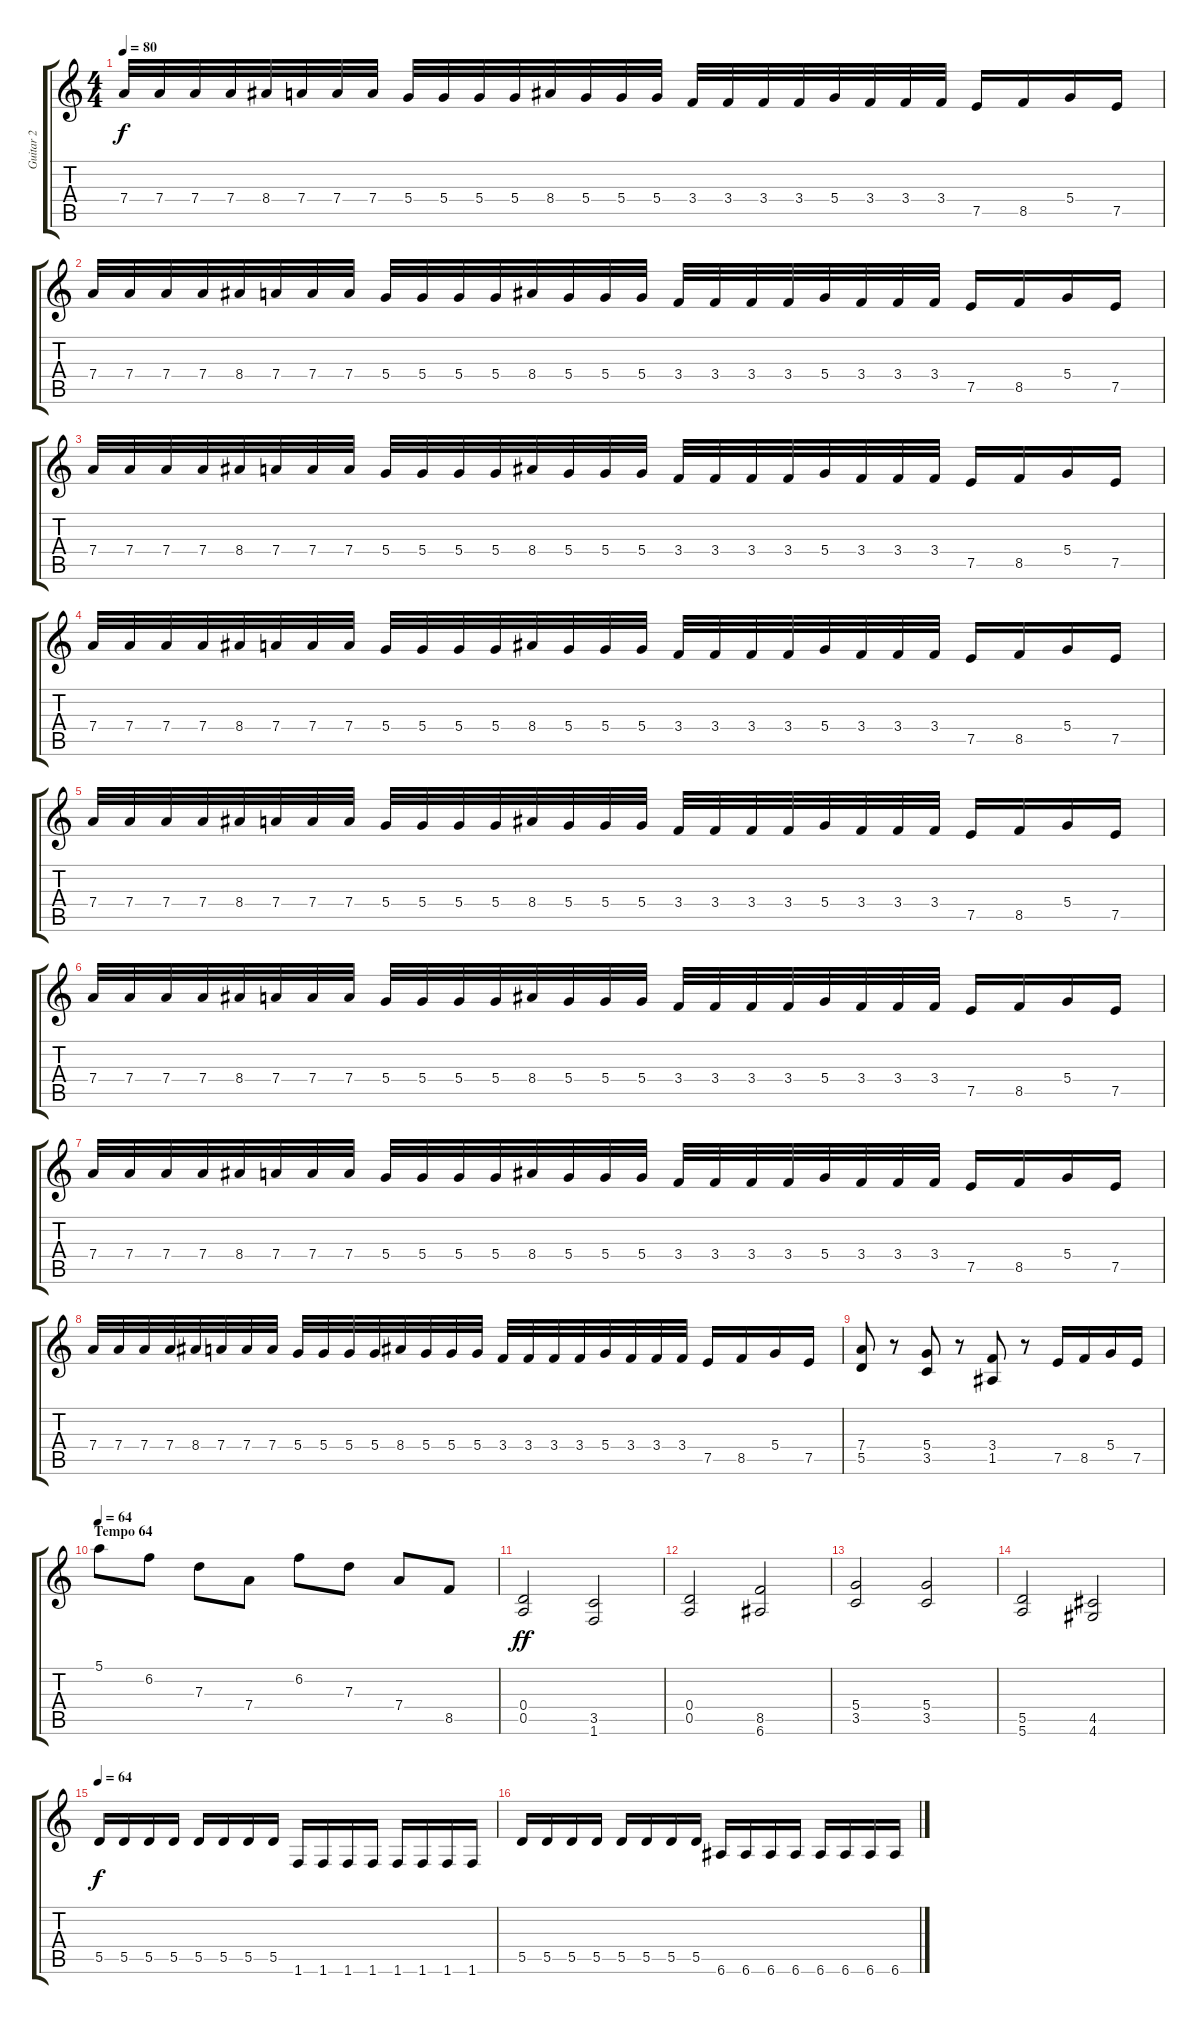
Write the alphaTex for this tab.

\track ("Guitar 2" "Guitar 2") {instrument overdrivenguitar}
\staff {score tabs}
\tuning (E4 B3 G3 D3 A2 E2) {hide}
\ts (4 4)
\tempo 80
\clef g2
\ks c
7.4.32{dy f} 7.4.32 7.4.32 7.4.32 8.4.32 7.4.32 7.4.32 7.4.32 5.4.32 5.4.32 5.4.32 5.4.32 8.4.32 5.4.32 5.4.32 5.4.32 3.4.32 3.4.32 3.4.32 3.4.32 5.4.32 3.4.32 3.4.32 3.4.32 7.5.16 8.5.16 5.4.16 7.5.16 |
7.4.32 7.4.32 7.4.32 7.4.32 8.4.32 7.4.32 7.4.32 7.4.32 5.4.32 5.4.32 5.4.32 5.4.32 8.4.32 5.4.32 5.4.32 5.4.32 3.4.32 3.4.32 3.4.32 3.4.32 5.4.32 3.4.32 3.4.32 3.4.32 7.5.16 8.5.16 5.4.16 7.5.16 |
7.4.32 7.4.32 7.4.32 7.4.32 8.4.32 7.4.32 7.4.32 7.4.32 5.4.32 5.4.32 5.4.32 5.4.32 8.4.32 5.4.32 5.4.32 5.4.32 3.4.32 3.4.32 3.4.32 3.4.32 5.4.32 3.4.32 3.4.32 3.4.32 7.5.16 8.5.16 5.4.16 7.5.16 |
7.4.32 7.4.32 7.4.32 7.4.32 8.4.32 7.4.32 7.4.32 7.4.32 5.4.32 5.4.32 5.4.32 5.4.32 8.4.32 5.4.32 5.4.32 5.4.32 3.4.32 3.4.32 3.4.32 3.4.32 5.4.32 3.4.32 3.4.32 3.4.32 7.5.16 8.5.16 5.4.16 7.5.16 |
7.4.32 7.4.32 7.4.32 7.4.32 8.4.32 7.4.32 7.4.32 7.4.32 5.4.32 5.4.32 5.4.32 5.4.32 8.4.32 5.4.32 5.4.32 5.4.32 3.4.32 3.4.32 3.4.32 3.4.32 5.4.32 3.4.32 3.4.32 3.4.32 7.5.16 8.5.16 5.4.16 7.5.16 |
7.4.32 7.4.32 7.4.32 7.4.32 8.4.32 7.4.32 7.4.32 7.4.32 5.4.32 5.4.32 5.4.32 5.4.32 8.4.32 5.4.32 5.4.32 5.4.32 3.4.32 3.4.32 3.4.32 3.4.32 5.4.32 3.4.32 3.4.32 3.4.32 7.5.16 8.5.16 5.4.16 7.5.16 |
7.4.32 7.4.32 7.4.32 7.4.32 8.4.32 7.4.32 7.4.32 7.4.32 5.4.32 5.4.32 5.4.32 5.4.32 8.4.32 5.4.32 5.4.32 5.4.32 3.4.32 3.4.32 3.4.32 3.4.32 5.4.32 3.4.32 3.4.32 3.4.32 7.5.16 8.5.16 5.4.16 7.5.16 |
7.4.32 7.4.32 7.4.32 7.4.32 8.4.32 7.4.32 7.4.32 7.4.32 5.4.32 5.4.32 5.4.32 5.4.32 8.4.32 5.4.32 5.4.32 5.4.32 3.4.32 3.4.32 3.4.32 3.4.32 5.4.32 3.4.32 3.4.32 3.4.32 7.5.16 8.5.16 5.4.16 7.5.16 |
(7.4 5.5).8 r.8 (5.4 3.5).8 r.8 (3.4 1.5).8 r.8 7.5.16 8.5.16 5.4.16 7.5.16 |
\section ("" "Tempo 64")
\tempo 64
5.1.8 6.2.8 7.3.8 7.4.8 6.2.8 7.3.8 7.4.8 8.5.8 |
(0.4 0.5).2{dy ff} (3.5 1.6).2 |
(0.4 0.5).2 (8.5 6.6).2 |
(5.4 3.5).2 (5.4 3.5).2 |
(5.5 5.6).2 (4.5 4.6).2 |
\tempo 64
5.5.16{dy f} 5.5.16 5.5.16 5.5.16 5.5.16 5.5.16 5.5.16 5.5.16 1.6.16 1.6.16 1.6.16 1.6.16 1.6.16 1.6.16 1.6.16 1.6.16 |
5.5.16 5.5.16 5.5.16 5.5.16 5.5.16 5.5.16 5.5.16 5.5.16 6.6.16 6.6.16 6.6.16 6.6.16 6.6.16 6.6.16 6.6.16 6.6.16
